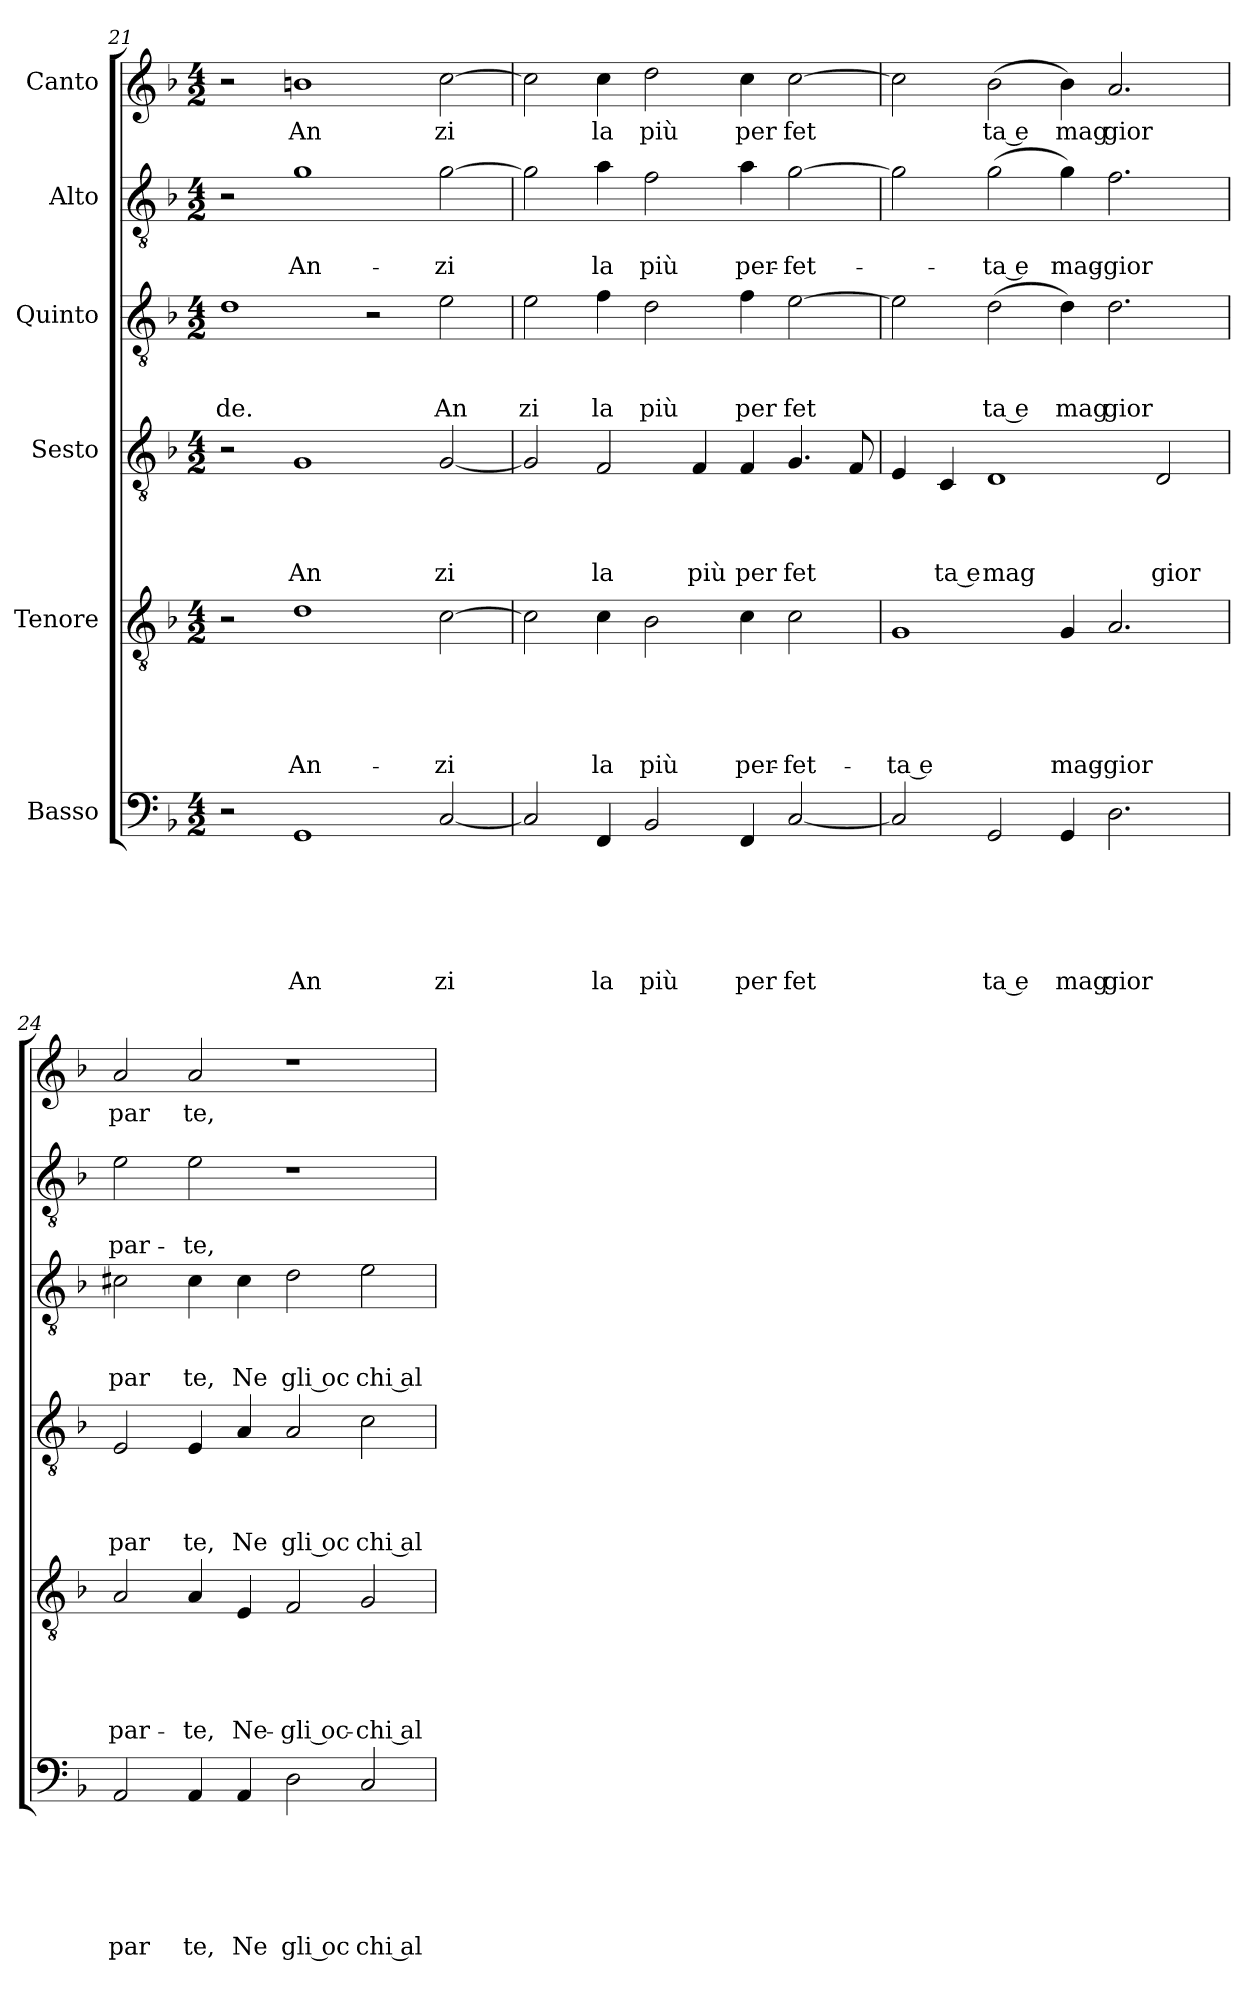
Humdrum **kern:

**kern	**text	**text	**text	**text	**text	**text	**kern	**text	**text	**text	**text	**text	**kern	**text	**text	**text	**text	**kern	**text	**text	**text	**kern	**text	**text	**kern	**text
*part6	*part6	*part6	*part6	*part6	*part6	*part6	*part5	*part5	*part5	*part5	*part5	*part5	*part4	*part4	*part4	*part4	*part4	*part3	*part3	*part3	*part3	*part2	*part2	*part2	*part1	*part1
*staff6	*staff6	*staff6	*staff6	*staff6	*staff6	*staff6	*staff5	*staff5	*staff5	*staff5	*staff5	*staff5	*staff4	*staff4	*staff4	*staff4	*staff4	*staff3	*staff3	*staff3	*staff3	*staff2	*staff2	*staff2	*staff1	*staff1
*I"Basso	*	*	*	*	*	*	*I"Tenore	*	*	*	*	*	*I"Sesto	*	*	*	*	*I"Quinto	*	*	*	*I"Alto	*	*	*I"Canto	*
*clefF4	*	*	*	*	*	*	*clefGv2	*	*	*	*	*	*clefGv2	*	*	*	*	*clefGv2	*	*	*	*clefGv2	*	*	*clefG2	*
*ITrd-3c-5	*	*	*	*	*	*	*ITrd-3c-5	*	*	*	*	*	*ITrd-3c-5	*	*	*	*	*ITrd-3c-5	*	*	*	*ITrd-3c-5	*	*	*	*
*k[b-e-]	*	*	*	*	*	*	*k[b-e-]	*	*	*	*	*	*k[b-e-]	*	*	*	*	*k[b-e-]	*	*	*	*k[b-e-]	*	*	*k[b-]	*
*B-:	*	*	*	*	*	*	*B-:	*	*	*	*	*	*B-:	*	*	*	*	*B-:	*	*	*	*B-:	*	*	*F:	*
*M4/2	*	*	*	*	*	*	*M4/2	*	*	*	*	*	*M4/2	*	*	*	*	*M4/2	*	*	*	*M4/2	*	*	*M4/2	*
=21	=21	=21	=21	=21	=21	=21	=21	=21	=21	=21	=21	=21	=21	=21	=21	=21	=21	=21	=21	=21	=21	=21	=21	=21	=21	=21
!	!	!	!	!	!	!	!	!	!	!	!	!	!	!	!	!	!	!	!	!	!LO:LY:b	!	!	!	!	!
2r	.	.	.	.	.	.	2r	.	.	.	.	.	2r	.	.	.	.	1g	.	.	de.	2r	.	.	2r	.
!	!	!	!	!	!	!LO:LY:b	!	!	!	!	!	!LO:LY:b	!	!	!	!	!LO:LY:b	!	!	!	!	!	!	!LO:LY:b	!	!LO:LY:b
1C	.	.	.	.	.	An	1g	.	.	.	.	An-	1c	.	.	.	An	.	.	.	.	1cc	.	An-	1bn	An
.	.	.	.	.	.	.	.	.	.	.	.	.	.	.	.	.	.	2r	.	.	.	.	.	.	.	.
!	!	!	!	!	!	!LO:LY:b	!	!	!	!	!	!LO:LY:b	!	!	!	!	!LO:LY:b	!	!	!	!LO:LY:b	!	!	!LO:LY:b	!	!LO:LY:b
[<2F/	.	.	.	.	.	zi	[>2f\	.	.	.	.	-zi	[<2c/	.	.	.	zi	2a\	.	.	An	[>2cc\	.	-zi	[>2cc\	zi
=22	=22	=22	=22	=22	=22	=22	=22	=22	=22	=22	=22	=22	=22	=22	=22	=22	=22	=22	=22	=22	=22	=22	=22	=22	=22	=22
!	!	!	!	!	!	!	!	!	!	!	!	!	!	!	!	!	!	!	!	!	!LO:LY:b	!	!	!	!	!
2F/]	.	.	.	.	.	.	2f\]	.	.	.	.	.	2c/]	.	.	.	.	2a\	.	.	zi	2cc\]	.	.	2cc\]	.
!	!	!	!	!	!	!LO:LY:b	!	!	!	!	!	!LO:LY:b	!	!	!	!	!LO:LY:b	!	!	!	!LO:LY:b	!	!	!LO:LY:b	!	!LO:LY:b
4BB-/	.	.	.	.	.	la	4f\	.	.	.	.	la	2B-/	.	.	.	la	4b-\	.	.	la	4dd\	.	la	4cc\	la
!	!	!	!	!	!	!LO:LY:b	!	!	!	!	!	!LO:LY:b	!	!	!	!	!	!	!	!	!LO:LY:b	!	!	!LO:LY:b	!	!LO:LY:b
2E-/	.	.	.	.	.	più	2e-\	.	.	.	.	più	.	.	.	.	.	2g\	.	.	più	2b-\	.	più	2dd\	più
!	!	!	!	!	!	!	!	!	!	!	!	!	!	!	!	!	!LO:LY:b	!	!	!	!	!	!	!	!	!
.	.	.	.	.	.	.	.	.	.	.	.	.	4B-/	.	.	.	più	.	.	.	.	.	.	.	.	.
!	!	!	!	!	!	!LO:LY:b	!	!	!	!	!	!LO:LY:b	!	!	!	!	!LO:LY:b	!	!	!	!LO:LY:b	!	!	!LO:LY:b	!	!LO:LY:b
4BB-/	.	.	.	.	.	per	4f\	.	.	.	.	per-	4B-/	.	.	.	per	4b-\	.	.	per	4dd\	.	per-	4cc\	per
!	!	!	!	!	!	!LO:LY:b	!	!	!	!	!	!LO:LY:b	!	!	!	!	!LO:LY:b	!	!	!	!LO:LY:b	!	!	!LO:LY:b	!	!LO:LY:b
[<2F/	.	.	.	.	.	fet	2f\	.	.	.	.	-fet-	4.c/	.	.	.	fet	[>2a\	.	.	fet	[>2cc\	.	-fet-	[>2cc\	fet
.	.	.	.	.	.	.	.	.	.	.	.	.	8B-/	.	.	.	.	.	.	.	.	.	.	.	.	.
=23	=23	=23	=23	=23	=23	=23	=23	=23	=23	=23	=23	=23	=23	=23	=23	=23	=23	=23	=23	=23	=23	=23	=23	=23	=23	=23
!	!	!	!	!	!	!	!	!	!	!	!	!LO:LY:b:rj	!	!	!	!	!	!	!	!	!	!	!	!	!	!
2F/]	.	.	.	.	.	.	1c	.	.	.	.	-ta e	4A/	.	.	.	.	2a\]	.	.	.	2cc\]	.	.	2cc\]	.
!	!	!	!	!	!	!	!	!	!	!	!	!	!	!	!	!	!LO:LY:b:rj	!	!	!	!	!	!	!	!	!
.	.	.	.	.	.	.	.	.	.	.	.	.	4F/	.	.	.	ta e	.	.	.	.	.	.	.	.	.
!	!	!	!	!	!	!LO:LY:b:rj	!	!	!	!	!	!	!	!	!	!	!LO:LY:b	!	!	!	!LO:LY:b:rj	!	!	!LO:LY:b:rj	!	!LO:LY:b:rj
2C/	.	.	.	.	.	ta e	.	.	.	.	.	.	1G	.	.	.	mag	(<2g\	.	.	ta e	(<2cc\	.	-ta e	(<2b-\	ta e
!	!	!	!	!	!	!LO:LY:b	!	!	!	!	!	!LO:LY:b	!	!	!	!	!	!	!	!	!LO:LY:b	!	!	!LO:LY:b	!	!LO:LY:b
4C/	.	.	.	.	.	mag	4c/	.	.	.	.	mag-	.	.	.	.	.	4g\)	.	.	mag	4cc\)	.	mag-	4b-\)	mag
!	!	!	!	!	!	!LO:LY:b	!	!	!	!	!	!LO:LY:b	!	!	!	!	!	!	!	!	!LO:LY:b	!	!	!LO:LY:b	!	!LO:LY:b
2.G\	.	.	.	.	.	gior	2.d/	.	.	.	.	-gior	.	.	.	.	.	2.g\	.	.	gior	2.b-\	.	-gior	2.a/	gior
!	!	!	!	!	!	!	!	!	!	!	!	!	!	!	!	!	!LO:LY:b	!	!	!	!	!	!	!	!	!
.	.	.	.	.	.	.	.	.	.	.	.	.	2G/	.	.	.	gior	.	.	.	.	.	.	.	.	.
=24	=24	=24	=24	=24	=24	=24	=24	=24	=24	=24	=24	=24	=24	=24	=24	=24	=24	=24	=24	=24	=24	=24	=24	=24	=24	=24
!	!	!	!	!	!	!LO:LY:b	!	!	!	!	!	!LO:LY:b	!	!	!	!	!LO:LY:b	!	!	!	!LO:LY:b	!	!	!LO:LY:b	!	!LO:LY:b
2D/	.	.	.	.	.	par	2d/	.	.	.	.	par-	2A/	.	.	.	par	2f#X\	.	.	par	2a\	.	par-	2a/	par
!	!	!	!	!	!	!LO:LY:b	!	!	!	!	!	!LO:LY:b	!	!	!	!	!LO:LY:b	!	!	!	!LO:LY:b	!	!	!LO:LY:b	!	!LO:LY:b
4D/	.	.	.	.	.	te,	4d/	.	.	.	.	-te,	4A/	.	.	.	te,	4f#\	.	.	te,	2a\	.	-te,	2a/	te,
!	!	!	!	!	!	!LO:LY:b	!	!	!	!	!	!LO:LY:b	!	!	!	!	!LO:LY:b	!	!	!	!LO:LY:b	!	!	!	!	!
4D/	.	.	.	.	.	Ne	4A/	.	.	.	.	Ne-	4d/	.	.	.	Ne	4f#\	.	.	Ne	.	.	.	.	.
!	!	!	!	!	!	!LO:LY:b:rj	!	!	!	!	!	!LO:LY:b:rj	!	!	!	!	!LO:LY:b:rj	!	!	!	!LO:LY:b:rj	!	!	!	!	!
2G\	.	.	.	.	.	gli oc	2B-/	.	.	.	.	-gli oc-	2d/	.	.	.	gli oc	2g\	.	.	gli oc	1r	.	.	1r	.
!	!	!	!	!	!	!LO:LY:b:rj	!	!	!	!	!	!LO:LY:b:rj	!	!	!	!	!LO:LY:b:rj	!	!	!	!LO:LY:b:rj	!	!	!	!	!
2F/	.	.	.	.	.	chi al	2c/	.	.	.	.	-chi al-	2f\	.	.	.	chi al	2a\	.	.	chi al	.	.	.	.	.
=	=	=	=	=	=	=	=	=	=	=	=	=	=	=	=	=	=	=	=	=	=	=	=	=	=	=
*-	*-	*-	*-	*-	*-	*-	*-	*-	*-	*-	*-	*-	*-	*-	*-	*-	*-	*-	*-	*-	*-	*-	*-	*-	*-	*-
